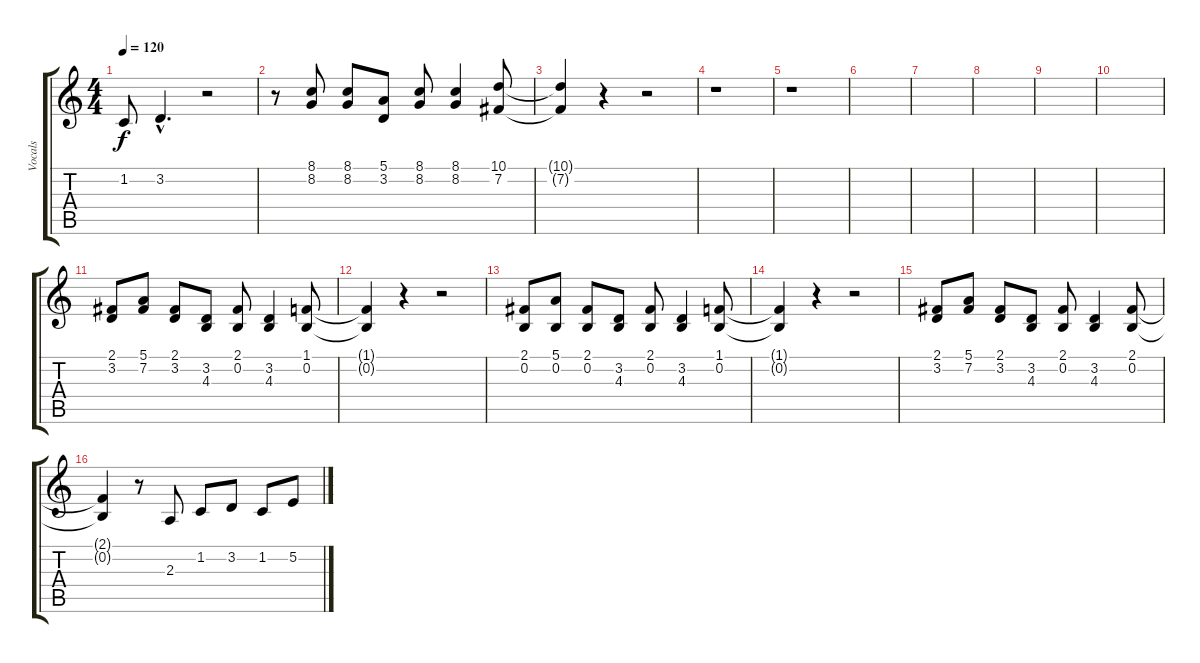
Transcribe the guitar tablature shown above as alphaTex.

\track ("Vocals" "Vocals") {instrument tenorsax}
\staff {score tabs}
\tuning (E4 B3 G3 D3 A2 E2) {hide}
\ts (4 4)
\tempo 120
\clef g2
\ks c
1.2.8{dy f} 3.2{hac}.4{d} r.2 |
r.8 (8.1 8.2).8 (8.1 8.2).8 (5.1 3.2).8 (8.1 8.2).8 (8.1 8.2).4 (10.1 7.2).8 |
(10.1{t} 7.2{t}).4 r.4 r.2 |
r.1 |
r.1 |
|
|
|
|
|
(2.1 3.2).8 (5.1 7.2).8 (2.1 3.2).8 (3.2 4.3).8 (2.1 0.2).8 (3.2 4.3).4 (1.1 0.2).8 |
(1.1{t} 0.2{t}).4 r.4 r.2 |
(2.1 0.2).8 (5.1 0.2).8 (2.1 0.2).8 (3.2 4.3).8 (2.1 0.2).8 (3.2 4.3).4 (1.1 0.2).8 |
(1.1{t} 0.2{t}).4 r.4 r.2 |
(2.1 3.2).8 (5.1 7.2).8 (2.1 3.2).8 (3.2 4.3).8 (2.1 0.2).8 (3.2 4.3).4 (2.1 0.2).8 |
(2.1{t} 0.2{t}).4 r.8 2.3.8 1.2.8 3.2.8 1.2.8 5.2{h}.8
